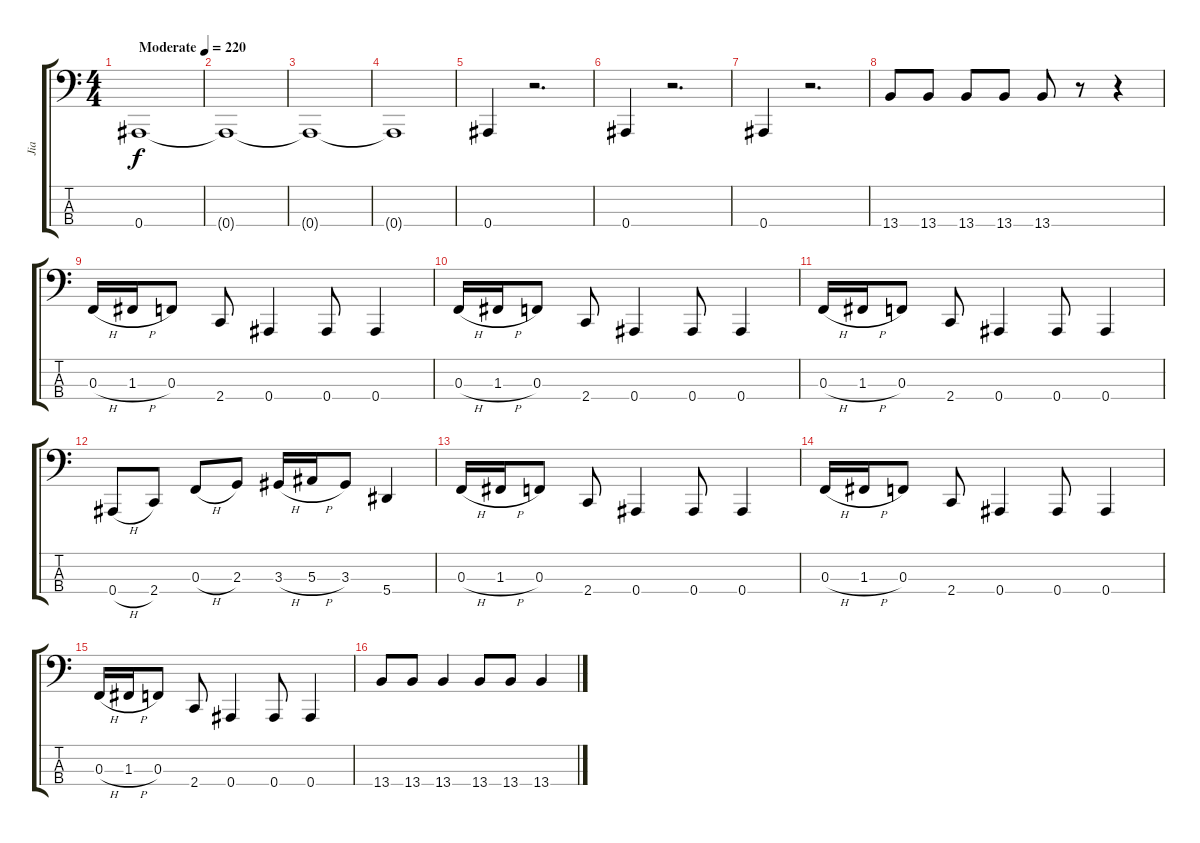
\track ("Jia" "Jia") {instrument electricbasspick}
\staff {score tabs}
\tuning (Eb2 Bb1 F1 Bb0) {hide}
\ts (4 4)
\tempo (220 "Moderate")
\clef f4
\ks c
0.4.1{dy f instrument electricbasspick} |
0.4{t}.1 |
0.4{t}.1 |
0.4{t}.1 |
0.4.4 r.2{d} |
0.4.4 r.2{d} |
0.4.4 r.2{d} |
13.4.8 13.4.8 13.4.8 13.4.8 13.4.8 r.8 r.4 |
0.3{h}.16 1.3{h}.16 0.3.8 2.4.8 0.4.4 0.4.8 0.4.4 |
0.3{h}.16 1.3{h}.16 0.3.8 2.4.8 0.4.4 0.4.8 0.4.4 |
0.3{h}.16 1.3{h}.16 0.3.8 2.4.8 0.4.4 0.4.8 0.4.4 |
0.4{h}.8 2.4.8 0.3{h}.8 2.3.8 3.3{h}.16 5.3{h}.16 3.3.8 5.4.4 |
0.3{h}.16 1.3{h}.16 0.3.8 2.4.8 0.4.4 0.4.8 0.4.4 |
0.3{h}.16 1.3{h}.16 0.3.8 2.4.8 0.4.4 0.4.8 0.4.4 |
0.3{h}.16 1.3{h}.16 0.3.8 2.4.8 0.4.4 0.4.8 0.4.4 |
13.4.8 13.4.8 13.4.4 13.4.8 13.4.8 13.4.4
